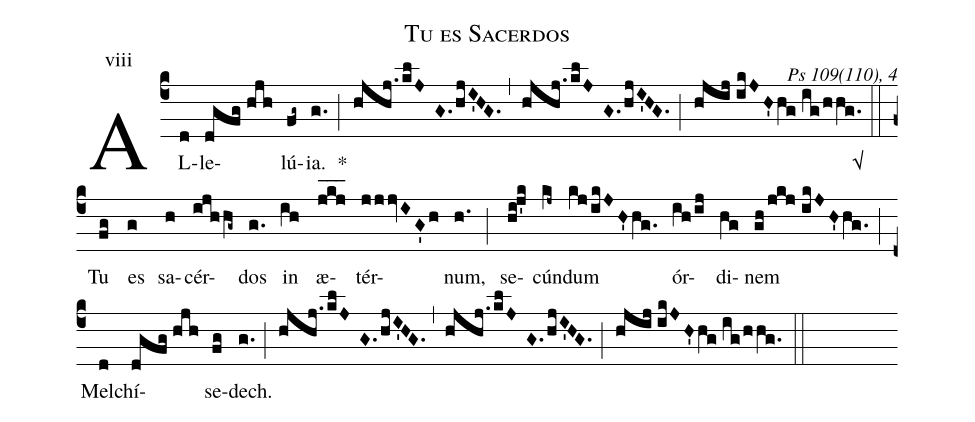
name:Tu es Sacerdos;
commentary:Ps 109(110), 4;
mode:viii;
%%
(c4) AL(d)le(dgfg//hjh)lú(fg~)ia.(g.) *(;) (hjhj./klJG.hjI'HG.) (,) (hjhj./klJG./hjI'HG.) (;) (hjij//ikJH'hg//ig/hhg.) √(::) Tu(fg) es(g) sa(h)cér(ijhhg~)dos(g.) in(ih) æ(jkj___)tér(jjjvIG'h)num,(h.) (;) se(hi!j'k)cún(kj~)dum(kj/ikJH'hg.) ór(ih/ij)di(hg)nem(gh/jkj//ikJH'hg.) (;) Mel(d)chí(dgfg//hjh)se(fg)dech.(g.) (;) (hjhj./klJG.hjI'HG.) (,) (hjhj./klJG.hjI'HG.) (;) (hjij//ikJH'hg//ig/hhg.) (::)
